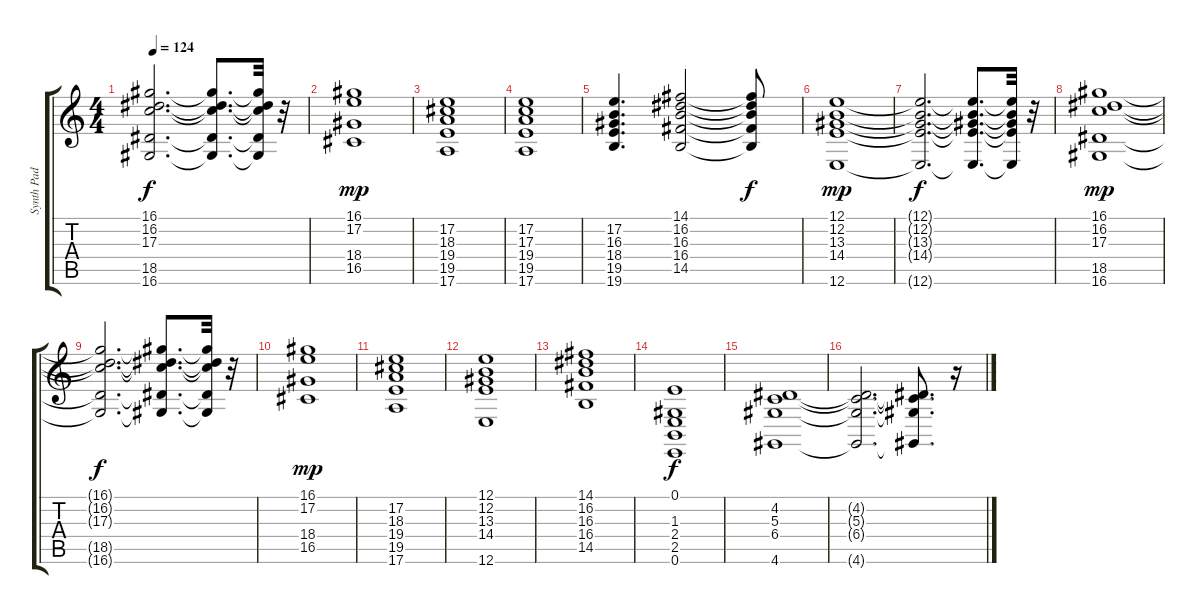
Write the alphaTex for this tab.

\track ("Synth Pad Analog" "Synth Pad ") {instrument stringensemble1}
\staff {score tabs}
\tuning (E4 B3 G3 D3 A2 E2) {hide}
\ts (4 4)
\tempo 124
\clef g2
\ks c
(16.1{t} 16.2{t} 17.3{t} 18.5{t} 16.6{t}).2{d dy f} (16.1{t} 16.2{t} 17.3{t} 18.5{t} 16.6{t}).8{d} (16.1{t} 16.2{t} 17.3{t} 18.5{t} 16.6{t}).32 r.32 |
(16.1 17.2 18.4 16.5).1{dy mp} |
(17.2 18.3 19.4 19.5 17.6).1 |
(17.2 17.3 19.4 19.5 17.6).1 |
(17.2 16.3 18.4 19.5 19.6).4{d} (14.1 16.2 16.3 16.4 14.5).2 (14.1{t} 16.2{t} 16.3{t} 16.4{t} 14.5{t}).8{dy f} |
(12.1 12.2 13.3 14.4 12.6).1{dy mp} |
(12.1{t} 12.2{t} 13.3{t} 14.4{t} 12.6{t}).2{d dy f} (12.1{t} 12.2{t} 13.3{t} 14.4{t} 12.6{t}).8{d} (12.1{t} 12.2{t} 13.3{t} 14.4{t} 12.6{t}).32 r.32 |
(16.1 16.2 17.3 18.5 16.6).1{dy mp} |
(16.1{t} 16.2{t} 17.3{t} 18.5{t} 16.6{t}).2{d dy f} (16.1{t} 16.2{t} 17.3{t} 18.5{t} 16.6{t}).8{d} (16.1{t} 16.2{t} 17.3{t} 18.5{t} 16.6{t}).32 r.32 |
(16.1 17.2 18.4 16.5).1{dy mp} |
(17.2 18.3 19.4 19.5 17.6).1 |
(12.1 12.2 13.3 14.4 12.6).1 |
(14.1 16.2 16.3 16.4 14.5).1 |
(0.1 1.3 2.4 2.5 0.6).1{dy f} |
(4.2 5.3 6.4 4.6).1 |
(4.2{t} 5.3{t} 6.4{t} 4.6{t}).2{d} (4.2{t} 5.3{t} 6.4{t} 4.6{t}).8{d} r.16
